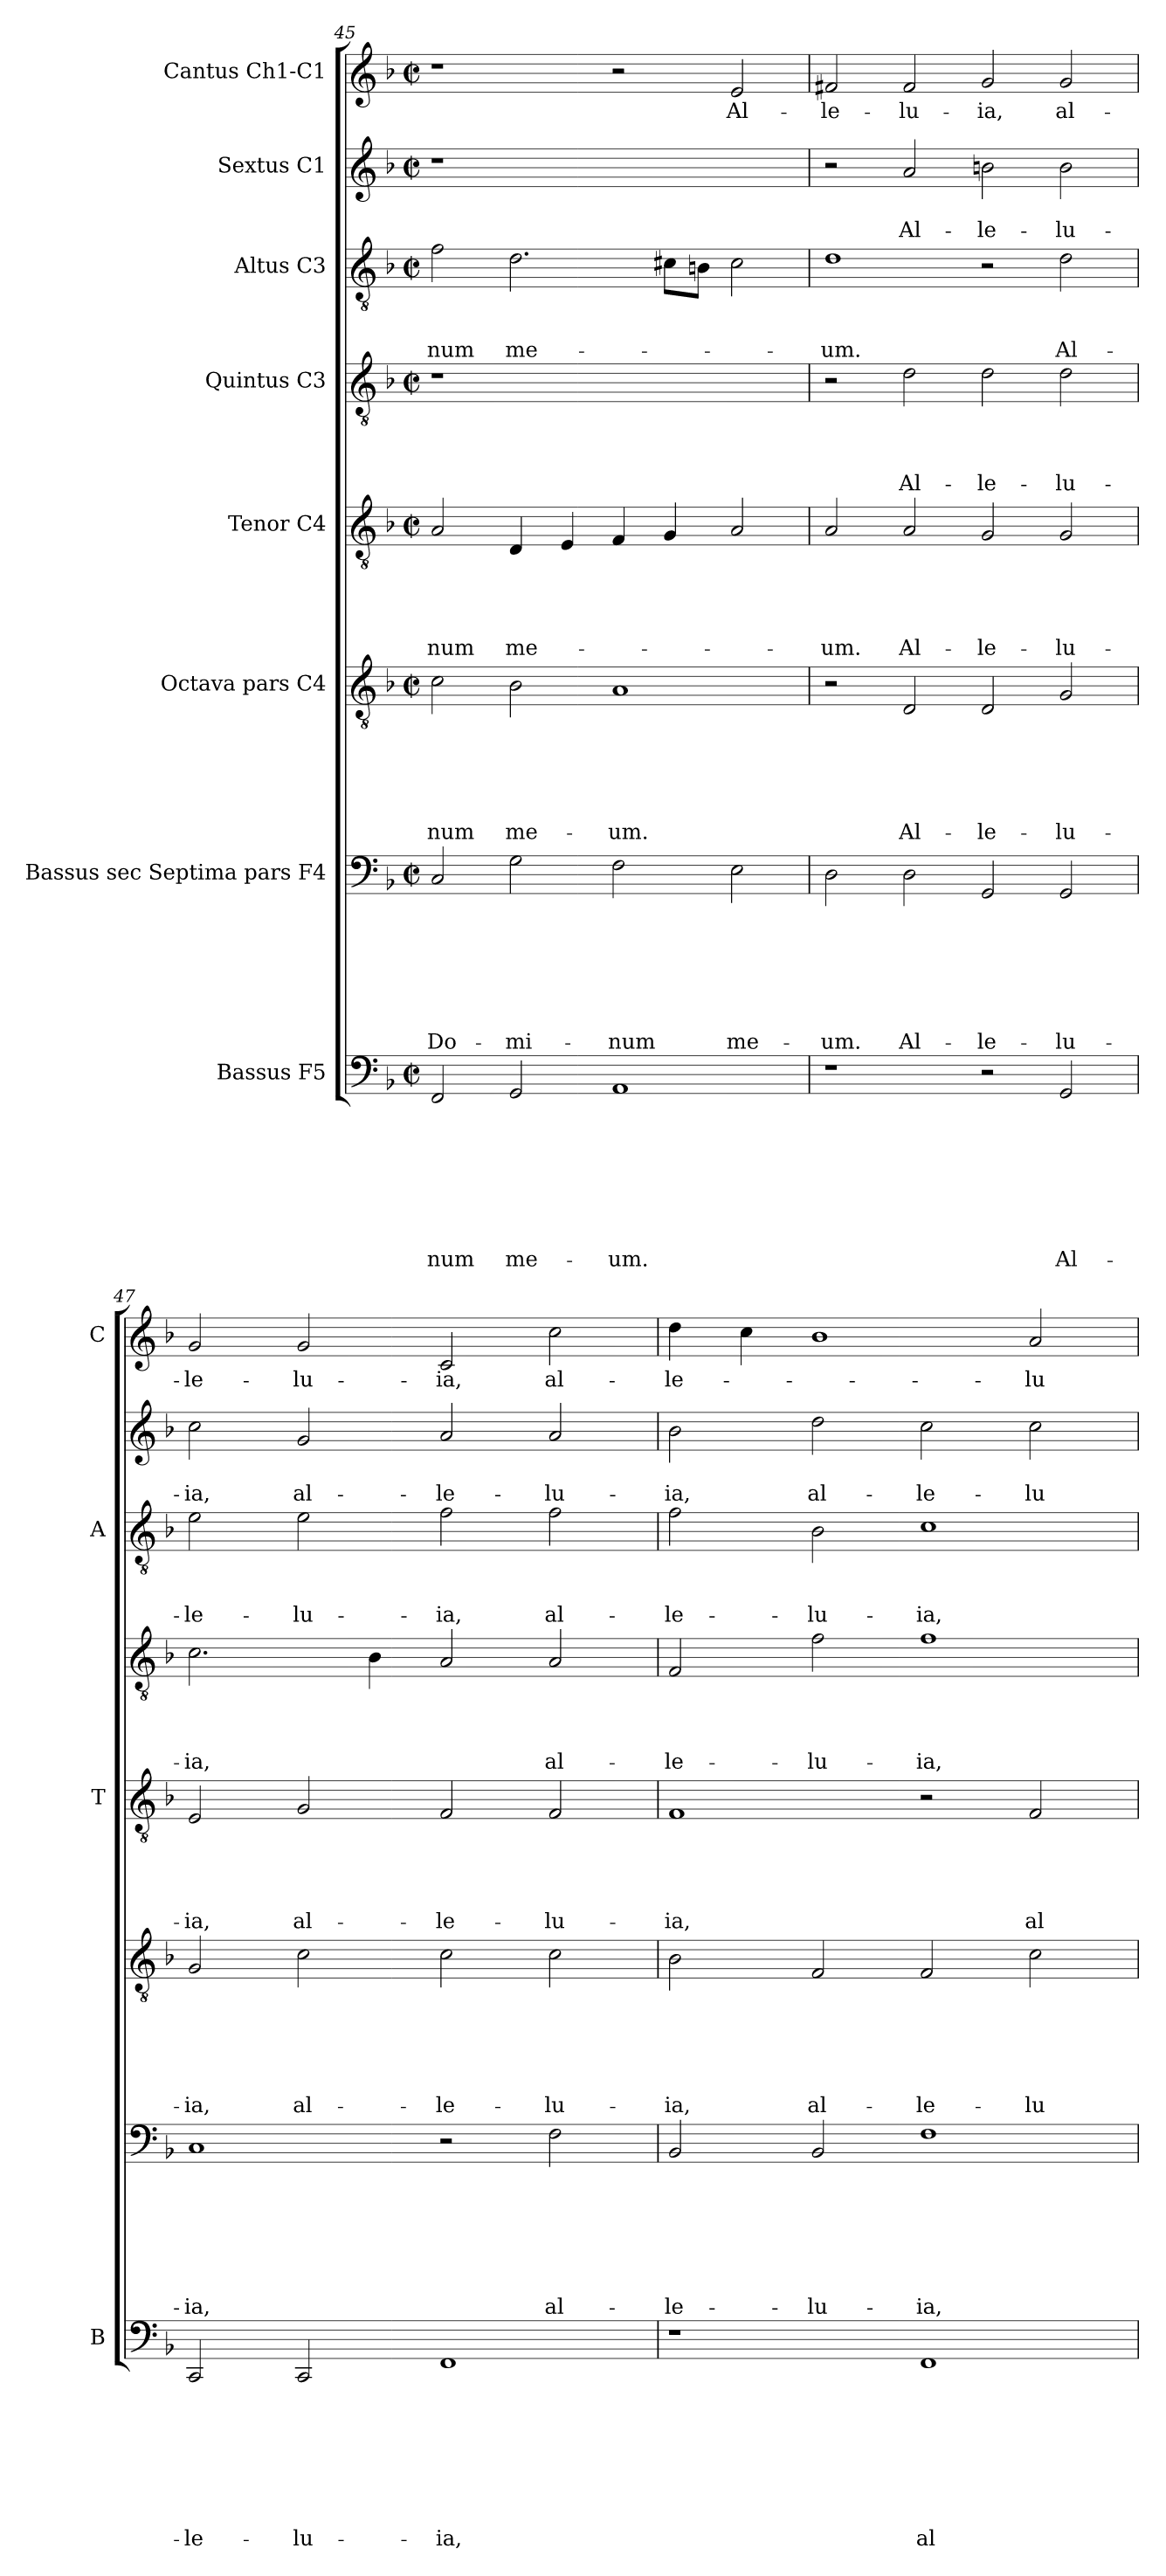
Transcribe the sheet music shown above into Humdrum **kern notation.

**kern	**text	**text	**text	**text	**text	**text	**text	**text	**kern	**text	**text	**text	**text	**text	**text	**text	**kern	**text	**text	**text	**text	**text	**text	**kern	**text	**text	**text	**text	**text	**kern	**text	**text	**text	**text	**kern	**text	**text	**text	**kern	**text	**text	**kern	**text
*part8	*part8	*part8	*part8	*part8	*part8	*part8	*part8	*part8	*part7	*part7	*part7	*part7	*part7	*part7	*part7	*part7	*part6	*part6	*part6	*part6	*part6	*part6	*part6	*part5	*part5	*part5	*part5	*part5	*part5	*part4	*part4	*part4	*part4	*part4	*part3	*part3	*part3	*part3	*part2	*part2	*part2	*part1	*part1
*staff8	*staff8	*staff8	*staff8	*staff8	*staff8	*staff8	*staff8	*staff8	*staff7	*staff7	*staff7	*staff7	*staff7	*staff7	*staff7	*staff7	*staff6	*staff6	*staff6	*staff6	*staff6	*staff6	*staff6	*staff5	*staff5	*staff5	*staff5	*staff5	*staff5	*staff4	*staff4	*staff4	*staff4	*staff4	*staff3	*staff3	*staff3	*staff3	*staff2	*staff2	*staff2	*staff1	*staff1
*I"Bassus F5	*	*	*	*	*	*	*	*	*I"Bassus sec Septima pars F4	*	*	*	*	*	*	*	*I"Octava pars C4	*	*	*	*	*	*	*I"Tenor C4	*	*	*	*	*	*I"Quintus C3	*	*	*	*	*I"Altus C3	*	*	*	*I"Sextus C1	*	*	*I"Cantus Ch1-C1	*
*I'B	*	*	*	*	*	*	*	*	*	*	*	*	*	*	*	*	*	*	*	*	*	*	*	*I'T	*	*	*	*	*	*	*	*	*	*	*I'A	*	*	*	*	*	*	*I'C	*
*clefF4	*	*	*	*	*	*	*	*	*clefF4	*	*	*	*	*	*	*	*clefGv2	*	*	*	*	*	*	*clefGv2	*	*	*	*	*	*clefGv2	*	*	*	*	*clefGv2	*	*	*	*clefG2	*	*	*clefG2	*
*k[b-]	*	*	*	*	*	*	*	*	*k[b-]	*	*	*	*	*	*	*	*k[b-]	*	*	*	*	*	*	*k[b-]	*	*	*	*	*	*k[b-]	*	*	*	*	*k[b-]	*	*	*	*k[b-]	*	*	*k[b-]	*
*F:	*	*	*	*	*	*	*	*	*F:	*	*	*	*	*	*	*	*F:	*	*	*	*	*	*	*F:	*	*	*	*	*	*F:	*	*	*	*	*F:	*	*	*	*F:	*	*	*F:	*
*M2/2	*	*	*	*	*	*	*	*	*M2/2	*	*	*	*	*	*	*	*M2/2	*	*	*	*	*	*	*M2/2	*	*	*	*	*	*M2/2	*	*	*	*	*M2/2	*	*	*	*M2/2	*	*	*M2/2	*
*met(c|)	*	*	*	*	*	*	*	*	*met(c|)	*	*	*	*	*	*	*	*met(c|)	*	*	*	*	*	*	*met(c|)	*	*	*	*	*	*met(c|)	*	*	*	*	*met(c|)	*	*	*	*met(c|)	*	*	*met(c|)	*
=45	=45	=45	=45	=45	=45	=45	=45	=45	=45	=45	=45	=45	=45	=45	=45	=45	=45	=45	=45	=45	=45	=45	=45	=45	=45	=45	=45	=45	=45	=45	=45	=45	=45	=45	=45	=45	=45	=45	=45	=45	=45	=45	=45
!	!	!	!	!	!	!	!	!LO:LY:b	!	!	!	!	!	!	!	!LO:LY:b	!	!	!	!	!	!	!LO:LY:b	!	!	!	!	!	!LO:LY:b	!	!	!	!	!	!	!	!	!LO:LY:b	!	!	!	!	!
2FF/	.	.	.	.	.	.	.	-num	2C/	.	.	.	.	.	.	Do-	2c\	.	.	.	.	.	-num	2A/	.	.	.	.	-num	1r	.	.	.	.	2f\	.	.	-num	1r	.	.	1r	.
!	!	!	!	!	!	!	!	!LO:LY:b	!	!	!	!	!	!	!	!LO:LY:b	!	!	!	!	!	!	!LO:LY:b	!	!	!	!	!	!LO:LY:b	!	!	!	!	!	!	!	!	!LO:LY:b	!	!	!	!	!
2GG/	.	.	.	.	.	.	.	me-	2G\	.	.	.	.	.	.	-mi-	2B-\	.	.	.	.	.	me-	4D/	.	.	.	.	me-	.	.	.	.	.	2.d\	.	.	me-	.	.	.	.	.
.	.	.	.	.	.	.	.	.	.	.	.	.	.	.	.	.	.	.	.	.	.	.	.	4E/	.	.	.	.	.	.	.	.	.	.	.	.	.	.	.	.	.	.	.
!	!	!	!	!	!	!	!	!LO:LY:b	!	!	!	!	!	!	!	!LO:LY:b	!	!	!	!	!	!	!LO:LY:b	!	!	!	!	!	!	!	!	!	!	!	!	!	!	!	!	!	!	!	!
1AA	.	.	.	.	.	.	.	-um.	2F\	.	.	.	.	.	.	-num	1A	.	.	.	.	.	-um.	4F/	.	.	.	.	.	1ryy	.	.	.	.	.	.	.	.	1ryy	.	.	2r	.
.	.	.	.	.	.	.	.	.	.	.	.	.	.	.	.	.	.	.	.	.	.	.	.	4G/	.	.	.	.	.	.	.	.	.	.	8c#\L	.	.	.	.	.	.	.	.
.	.	.	.	.	.	.	.	.	.	.	.	.	.	.	.	.	.	.	.	.	.	.	.	.	.	.	.	.	.	.	.	.	.	.	8B\J	.	.	.	.	.	.	.	.
!	!	!	!	!	!	!	!	!	!	!	!	!	!	!	!	!LO:LY:b	!	!	!	!	!	!	!	!	!	!	!	!	!	!	!	!	!	!	!	!	!	!	!	!	!	!	!LO:LY:b
.	.	.	.	.	.	.	.	.	2E\	.	.	.	.	.	.	me-	.	.	.	.	.	.	.	2A/	.	.	.	.	.	.	.	.	.	.	2c#\	.	.	.	.	.	.	2e/	Al-
!!LO:PB:g=z
=46	=46	=46	=46	=46	=46	=46	=46	=46	=46	=46	=46	=46	=46	=46	=46	=46	=46	=46	=46	=46	=46	=46	=46	=46	=46	=46	=46	=46	=46	=46	=46	=46	=46	=46	=46	=46	=46	=46	=46	=46	=46	=46	=46
!	!	!	!	!	!	!	!	!	!	!	!	!	!	!	!	!LO:LY:b	!	!	!	!	!	!	!	!	!	!	!	!	!LO:LY:b	!	!	!	!	!	!	!	!	!LO:LY:b	!	!	!	!	!LO:LY:b
1r	.	.	.	.	.	.	.	.	2D\	.	.	.	.	.	.	-um.	2r	.	.	.	.	.	.	2A/	.	.	.	.	-um.	2r	.	.	.	.	1d	.	.	-um.	2r	.	.	2f#X/	-le-
!	!	!	!	!	!	!	!	!	!	!	!	!	!	!	!	!LO:LY:b	!	!	!	!	!	!	!LO:LY:b	!	!	!	!	!	!LO:LY:b	!	!	!	!	!LO:LY:b	!	!	!	!	!	!	!LO:LY:b	!	!LO:LY:b
.	.	.	.	.	.	.	.	.	2D\	.	.	.	.	.	.	Al-	2D/	.	.	.	.	.	Al-	2A/	.	.	.	.	Al-	2d\	.	.	.	Al-	.	.	.	.	2a/	.	Al-	2f#/	-lu-
!	!	!	!	!	!	!	!	!	!	!	!	!	!	!	!	!LO:LY:b	!	!	!	!	!	!	!LO:LY:b	!	!	!	!	!	!LO:LY:b	!	!	!	!	!LO:LY:b	!	!	!	!	!	!	!LO:LY:b	!	!LO:LY:b
2r	.	.	.	.	.	.	.	.	2GG/	.	.	.	.	.	.	-le-	2D/	.	.	.	.	.	-le-	2G/	.	.	.	.	-le-	2d\	.	.	.	-le-	2r	.	.	.	2bn\	.	-le-	2g/	-ia,
!	!	!	!	!	!	!	!	!LO:LY:b	!	!	!	!	!	!	!	!LO:LY:b	!	!	!	!	!	!	!LO:LY:b	!	!	!	!	!	!LO:LY:b	!	!	!	!	!LO:LY:b	!	!	!	!LO:LY:b	!	!	!LO:LY:b	!	!LO:LY:b
2GG/	.	.	.	.	.	.	.	Al-	2GG/	.	.	.	.	.	.	-lu-	2G/	.	.	.	.	.	-lu-	2G/	.	.	.	.	-lu-	2d\	.	.	.	-lu-	2d\	.	.	Al-	2b\	.	-lu-	2g/	al-
=47	=47	=47	=47	=47	=47	=47	=47	=47	=47	=47	=47	=47	=47	=47	=47	=47	=47	=47	=47	=47	=47	=47	=47	=47	=47	=47	=47	=47	=47	=47	=47	=47	=47	=47	=47	=47	=47	=47	=47	=47	=47	=47	=47
!	!	!	!	!	!	!	!	!LO:LY:b	!	!	!	!	!	!	!	!LO:LY:b	!	!	!	!	!	!	!LO:LY:b	!	!	!	!	!	!LO:LY:b	!	!	!	!	!LO:LY:b	!	!	!	!LO:LY:b	!	!	!LO:LY:b	!	!LO:LY:b
2CC/	.	.	.	.	.	.	.	-le-	1C	.	.	.	.	.	.	-ia,	2G/	.	.	.	.	.	-ia,	2E/	.	.	.	.	-ia,	2.c\	.	.	.	-ia,	2e\	.	.	-le-	2cc\	.	-ia,	2g/	-le-
!	!	!	!	!	!	!	!	!LO:LY:b	!	!	!	!	!	!	!	!	!	!	!	!	!	!	!LO:LY:b	!	!	!	!	!	!LO:LY:b	!	!	!	!	!	!	!	!	!LO:LY:b	!	!	!LO:LY:b	!	!LO:LY:b
2CC/	.	.	.	.	.	.	.	-lu-	.	.	.	.	.	.	.	.	2c\	.	.	.	.	.	al-	2G/	.	.	.	.	al-	.	.	.	.	.	2e\	.	.	-lu-	2g/	.	al-	2g/	-lu-
.	.	.	.	.	.	.	.	.	.	.	.	.	.	.	.	.	.	.	.	.	.	.	.	.	.	.	.	.	.	4B-\	.	.	.	.	.	.	.	.	.	.	.	.	.
!	!	!	!	!	!	!	!	!LO:LY:b	!	!	!	!	!	!	!	!	!	!	!	!	!	!	!LO:LY:b	!	!	!	!	!	!LO:LY:b	!	!	!	!	!	!	!	!	!LO:LY:b	!	!	!LO:LY:b	!	!LO:LY:b
1FF	.	.	.	.	.	.	.	-ia,	2r	.	.	.	.	.	.	.	2c\	.	.	.	.	.	-le-	2F/	.	.	.	.	-le-	2A/	.	.	.	.	2f\	.	.	-ia,	2a/	.	-le-	2c/	-ia,
!	!	!	!	!	!	!	!	!	!	!	!	!	!	!	!	!LO:LY:b	!	!	!	!	!	!	!LO:LY:b	!	!	!	!	!	!LO:LY:b	!	!	!	!	!LO:LY:b	!	!	!	!LO:LY:b	!	!	!LO:LY:b	!	!LO:LY:b
.	.	.	.	.	.	.	.	.	2F\	.	.	.	.	.	.	al-	2c\	.	.	.	.	.	-lu-	2F/	.	.	.	.	-lu-	2A/	.	.	.	al-	2f\	.	.	al-	2a/	.	-lu-	2cc\	al-
=48	=48	=48	=48	=48	=48	=48	=48	=48	=48	=48	=48	=48	=48	=48	=48	=48	=48	=48	=48	=48	=48	=48	=48	=48	=48	=48	=48	=48	=48	=48	=48	=48	=48	=48	=48	=48	=48	=48	=48	=48	=48	=48	=48
!	!	!	!	!	!	!	!	!	!	!	!	!	!	!	!	!LO:LY:b	!	!	!	!	!	!	!LO:LY:b	!	!	!	!	!	!LO:LY:b	!	!	!	!	!LO:LY:b	!	!	!	!LO:LY:b	!	!	!LO:LY:b	!	!LO:LY:b
1r	.	.	.	.	.	.	.	.	2BB-/	.	.	.	.	.	.	-le-	2B-\	.	.	.	.	.	-ia,	1F	.	.	.	.	-ia,	2F/	.	.	.	-le-	2f\	.	.	-le-	2b-\	.	-ia,	4dd\	-le-
.	.	.	.	.	.	.	.	.	.	.	.	.	.	.	.	.	.	.	.	.	.	.	.	.	.	.	.	.	.	.	.	.	.	.	.	.	.	.	.	.	.	4cc\	.
!	!	!	!	!	!	!	!	!	!	!	!	!	!	!	!	!LO:LY:b	!	!	!	!	!	!	!LO:LY:b	!	!	!	!	!	!	!	!	!	!	!LO:LY:b	!	!	!	!LO:LY:b	!	!	!LO:LY:b	!	!
.	.	.	.	.	.	.	.	.	2BB-/	.	.	.	.	.	.	-lu-	2F/	.	.	.	.	.	al-	.	.	.	.	.	.	2f\	.	.	.	-lu-	2B-\	.	.	-lu-	2dd\	.	al-	1b-	.
!	!	!	!	!	!	!	!	!LO:LY:b	!	!	!	!	!	!	!	!LO:LY:b	!	!	!	!	!	!	!LO:LY:b	!	!	!	!	!	!	!	!	!	!	!LO:LY:b	!	!	!	!LO:LY:b	!	!	!LO:LY:b	!	!
1FF	.	.	.	.	.	.	.	al-	1F	.	.	.	.	.	.	-ia,	2F/	.	.	.	.	.	-le-	2r	.	.	.	.	.	1f	.	.	.	-ia,	1c	.	.	-ia,	2cc\	.	-le-	.	.
!	!	!	!	!	!	!	!	!	!	!	!	!	!	!	!	!	!	!	!	!	!	!	!LO:LY:b	!	!	!	!	!	!LO:LY:b	!	!	!	!	!	!	!	!	!	!	!	!LO:LY:b	!	!LO:LY:b
.	.	.	.	.	.	.	.	.	.	.	.	.	.	.	.	.	2c\	.	.	.	.	.	-lu-	2F/	.	.	.	.	al-	.	.	.	.	.	.	.	.	.	2cc\	.	-lu-	2a/	-lu-
=	=	=	=	=	=	=	=	=	=	=	=	=	=	=	=	=	=	=	=	=	=	=	=	=	=	=	=	=	=	=	=	=	=	=	=	=	=	=	=	=	=	=	=
*-	*-	*-	*-	*-	*-	*-	*-	*-	*-	*-	*-	*-	*-	*-	*-	*-	*-	*-	*-	*-	*-	*-	*-	*-	*-	*-	*-	*-	*-	*-	*-	*-	*-	*-	*-	*-	*-	*-	*-	*-	*-	*-	*-
